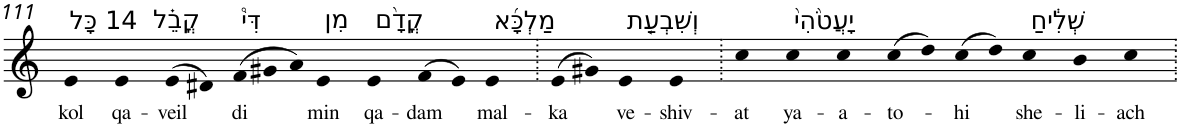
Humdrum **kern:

**kern	**text
*part1	*part1
*staff1	*staff1
*I"Piano	*
*I'Pno	*
!!LO:PB:g=z
*clefG2	*
*k[]	*
=111	=111
!LO:TX:a:t=14 כָּל	!
!	!LO:LY:b
4e	kol
!LO:TX:a:t=קֳבֵ֗ל	!
!	!LO:LY:b
4e	qa-
!	!LO:LY:b
(>8e	-veil
8d#X)	.
*Xtuplet	*
!LO:TX:a:t=דִּי֩	!
!	!LO:LY:b
(>12f	di
12g#X	.
12a)	.
!LO:TX:a:t=מִן	!
!	!LO:LY:b
4e	min
!LO:TX:a:t=קֳדָ֨ם	!
!	!LO:LY:b
4e	qa-
!	!LO:LY:b
(>8f	-dam
8e)	.
!LO:TX:a:t=מַלְכָּ֜א	!
!	!LO:LY:b
4e	mal-
=112.	=112.
!	!LO:LY:b
(>8e	-ka
8g#X)	.
!LO:TX:a:t=וְשִׁבְעַ֤ת	!
!	!LO:LY:b
4e	ve-
!	!LO:LY:b
4e	-shiv-
=113.	=113.
!	!LO:LY:b
4cc	-at
!LO:TX:a:t=יָעֲטֹ֙הִי֙	!
!	!LO:LY:b
4cc	ya-
!	!LO:LY:b
4cc	-a-
!	!LO:LY:b
(>8cc	-to-
8dd)	.
!	!LO:LY:b
(>8cc	-hi
8dd)	.
!LO:TX:a:t=שְׁלִ֔יחַ	!
!	!LO:LY:b
4cc	she-
!	!LO:LY:b
4b	-li-
!	!LO:LY:b
4cc	-ach
=.	=.
*-	*-
